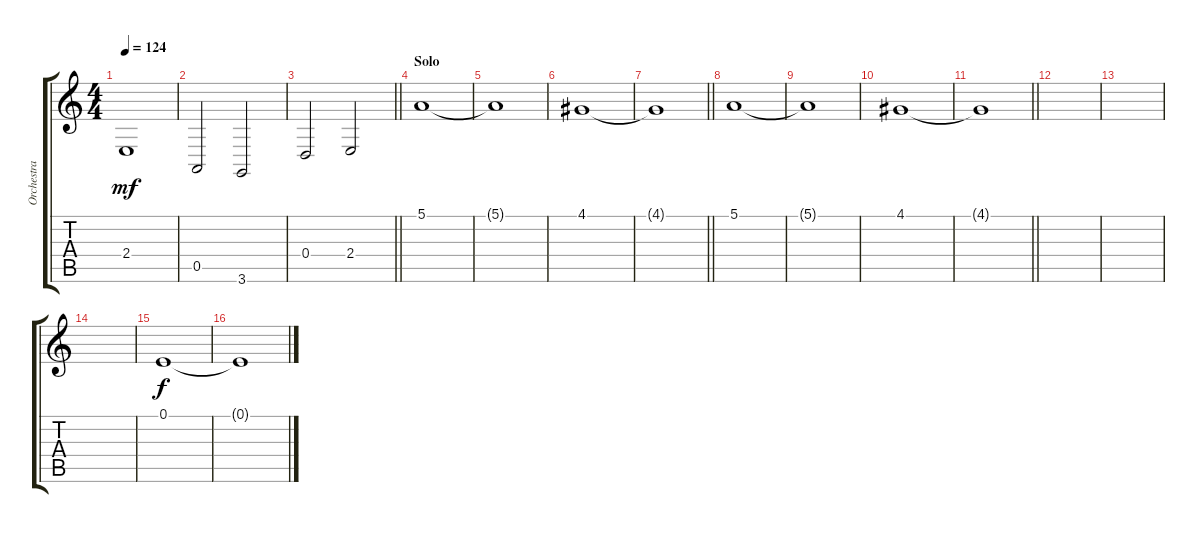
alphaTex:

\track ("Orchestra" "Orchestra") {instrument stringensemble1}
\staff {score tabs}
\tuning (E4 B3 G3 D3 A2 E2) {hide}
\ts (4 4)
\tempo 124
\clef g2
\ks c
2.4.1{dy mf} |
0.5.2 3.6.2 |
\barLineRight lightlight
0.4.2 2.4.2 |
\section ("" "Solo")
5.1.1 |
5.1{t}.1 |
4.1.1 |
\barLineRight lightlight
4.1{t}.1 |
5.1.1 |
5.1{t}.1 |
4.1.1 |
\barLineRight lightlight
4.1{t}.1 |
|
|
|
0.1.1{dy f} |
0.1{t}.1
